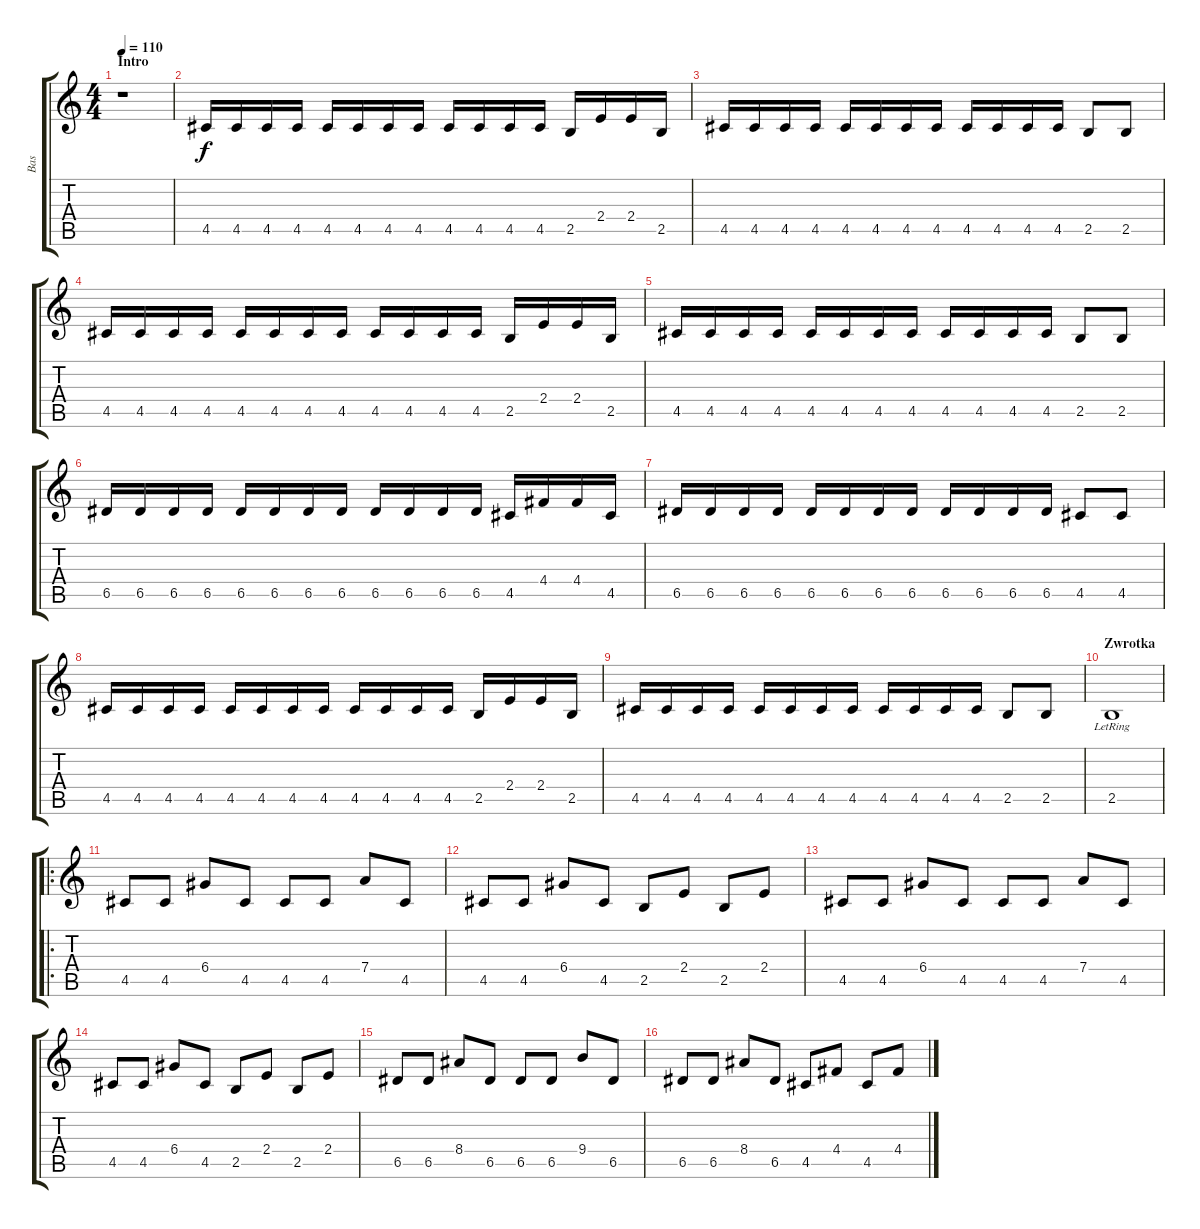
\track ("Bas" "Bas") {instrument electricbasspick}
\staff {score tabs}
\tuning (E4 B3 G3 D3 A2 E2) {hide}
\ts (4 4)
\section ("" "Intro")
\tempo 110
\clef g2
\ks c
r.1{dy f instrument electricbasspick} |
4.5.16 4.5.16 4.5.16 4.5.16 4.5.16 4.5.16 4.5.16 4.5.16 4.5.16 4.5.16 4.5.16 4.5.16 2.5.16 2.4.16 2.4.16 2.5.16 |
4.5.16 4.5.16 4.5.16 4.5.16 4.5.16 4.5.16 4.5.16 4.5.16 4.5.16 4.5.16 4.5.16 4.5.16 2.5.8 2.5.8 |
4.5.16 4.5.16 4.5.16 4.5.16 4.5.16 4.5.16 4.5.16 4.5.16 4.5.16 4.5.16 4.5.16 4.5.16 2.5.16 2.4.16 2.4.16 2.5.16 |
4.5.16 4.5.16 4.5.16 4.5.16 4.5.16 4.5.16 4.5.16 4.5.16 4.5.16 4.5.16 4.5.16 4.5.16 2.5.8 2.5.8 |
6.5.16 6.5.16 6.5.16 6.5.16 6.5.16 6.5.16 6.5.16 6.5.16 6.5.16 6.5.16 6.5.16 6.5.16 4.5.16 4.4.16 4.4.16 4.5.16 |
6.5.16 6.5.16 6.5.16 6.5.16 6.5.16 6.5.16 6.5.16 6.5.16 6.5.16 6.5.16 6.5.16 6.5.16 4.5.8 4.5.8 |
4.5.16 4.5.16 4.5.16 4.5.16 4.5.16 4.5.16 4.5.16 4.5.16 4.5.16 4.5.16 4.5.16 4.5.16 2.5.16 2.4.16 2.4.16 2.5.16 |
4.5.16 4.5.16 4.5.16 4.5.16 4.5.16 4.5.16 4.5.16 4.5.16 4.5.16 4.5.16 4.5.16 4.5.16 2.5.8 2.5.8 |
\section ("" "Zwrotka")
2.5{lr}.1 |
\ro
4.5.8 4.5.8 6.4.8 4.5.8 4.5.8 4.5.8 7.4.8 4.5.8 |
4.5.8 4.5.8 6.4.8 4.5.8 2.5.8 2.4.8 2.5.8 2.4.8 |
4.5.8 4.5.8 6.4.8 4.5.8 4.5.8 4.5.8 7.4.8 4.5.8 |
4.5.8 4.5.8 6.4.8 4.5.8 2.5.8 2.4.8 2.5.8 2.4.8 |
6.5.8 6.5.8 8.4.8 6.5.8 6.5.8 6.5.8 9.4.8 6.5.8 |
6.5.8 6.5.8 8.4.8 6.5.8 4.5.8 4.4.8 4.5.8 4.4.8
